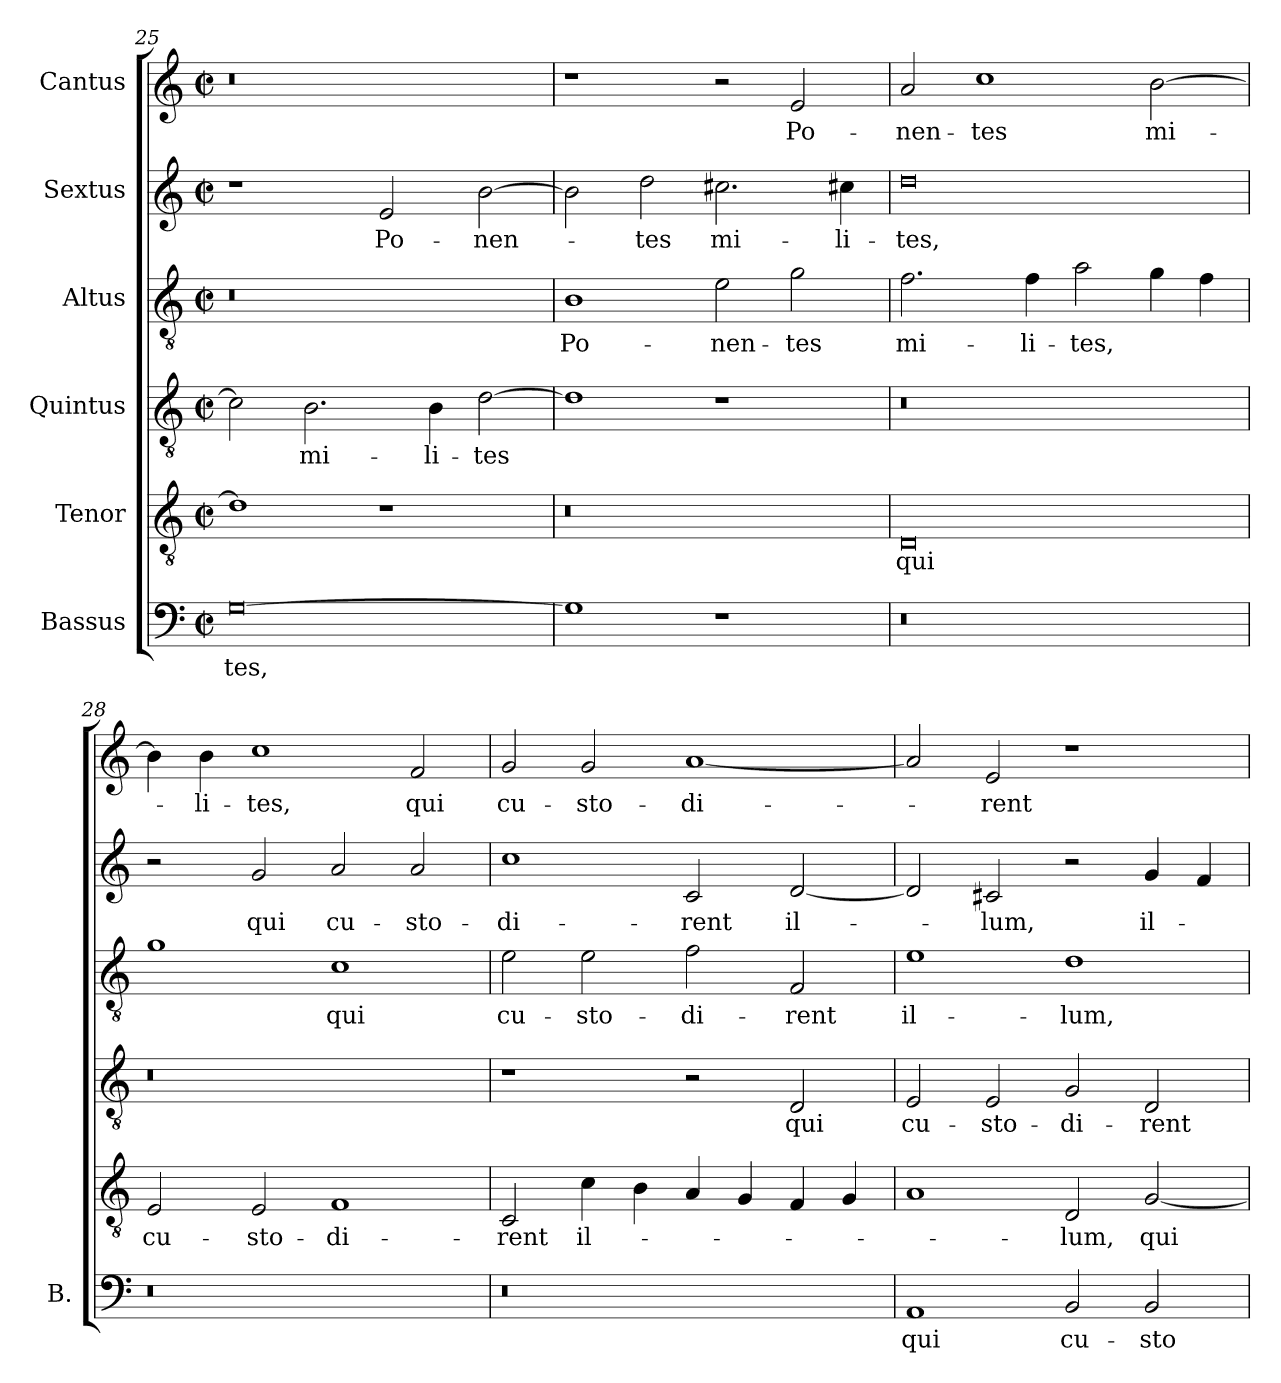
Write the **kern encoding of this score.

**kern	**text	**kern	**text	**kern	**text	**kern	**text	**kern	**text	**kern	**text
*part6	*part6	*part5	*part5	*part4	*part4	*part3	*part3	*part2	*part2	*part1	*part1
*staff6	*staff6	*staff5	*staff5	*staff4	*staff4	*staff3	*staff3	*staff2	*staff2	*staff1	*staff1
*I"Bassus	*	*I"Tenor	*	*I"Quintus	*	*I"Altus	*	*I"Sextus	*	*I"Cantus	*
*I'B.	*	*	*	*	*	*	*	*	*	*	*
*clefF4	*	*clefGv2	*	*clefGv2	*	*clefGv2	*	*clefG2	*	*clefG2	*
*k[]	*	*k[]	*	*k[]	*	*k[]	*	*k[]	*	*k[]	*
*C:	*	*C:	*	*C:	*	*C:	*	*C:	*	*C:	*
*M2/2	*	*M2/2	*	*M2/2	*	*M2/2	*	*M2/2	*	*M2/2	*
*met(c|)	*	*met(c|)	*	*met(c|)	*	*met(c|)	*	*met(c|)	*	*met(c|)	*
=25	=25	=25	=25	=25	=25	=25	=25	=25	=25	=25	=25
!	!	!	!	!	!	!LO:N:vis=0	!	!	!	!LO:N:vis=0	!
[0G\	-tes,	1d\]	.	2c\]	.	1r	.	1r	.	1r	.
.	.	.	.	2.B\	mi-	.	.	.	.	.	.
.	.	1r	.	.	.	1ryy	.	2e/	Po-	1ryy	.
.	.	.	.	4B\	-li-	.	.	.	.	.	.
.	.	.	.	[2d\	-tes	.	.	[2b\	-nen-	.	.
=26	=26	=26	=26	=26	=26	=26	=26	=26	=26	=26	=26
!	!	!LO:N:vis=0	!	!	!	!	!	!	!	!	!
1G\]	.	1r	.	1d\]	.	1B\	Po-	2b\]	.	1r	.
.	.	.	.	.	.	.	.	2dd\	-tes	.	.
1r	.	1ryy	.	1r	.	2e\	-nen-	2.cc#X\	mi-	2r	.
.	.	.	.	.	.	2g\	-tes	.	.	2e/	Po-
.	.	.	.	.	.	.	.	4cc#X\	-li-	.	.
=27	=27	=27	=27	=27	=27	=27	=27	=27	=27	=27	=27
!LO:N:vis=0	!	!	!	!LO:N:vis=0	!	!	!	!	!	!	!
1r	.	0D/	qui	1r	.	2.f\	mi-	0dd\	-tes,	2a/	-nen-
.	.	.	.	.	.	.	.	.	.	1cc\	-tes
.	.	.	.	.	.	4f\	-li-	.	.	.	.
1ryy	.	.	.	1ryy	.	2a\	-tes,	.	.	.	.
.	.	.	.	.	.	4g\	.	.	.	[2b\	mi-
.	.	.	.	.	.	4f\	.	.	.	.	.
=28	=28	=28	=28	=28	=28	=28	=28	=28	=28	=28	=28
!LO:N:vis=0	!	!	!	!LO:N:vis=0	!	!	!	!	!	!	!
1r	.	2E/	cu-	1r	.	1g\	.	2r	.	4b\]	.
.	.	.	.	.	.	.	.	.	.	4b\	-li-
.	.	2E/	-sto-	.	.	.	.	2g/	qui	1cc\	-tes,
1ryy	.	1F/	-di-	1ryy	.	1c\	qui	2a/	cu-	.	.
.	.	.	.	.	.	.	.	2a/	-sto-	2f/	qui
=29	=29	=29	=29	=29	=29	=29	=29	=29	=29	=29	=29
!LO:N:vis=0	!	!	!	!	!	!	!	!	!	!	!
1r	.	2C/	-rent	1r	.	2e\	cu-	1cc\	-di-	2g/	cu-
.	.	4c\	il-	.	.	2e\	-sto-	.	.	2g/	-sto-
.	.	4B\	.	.	.	.	.	.	.	.	.
1ryy	.	4A/	.	2r	.	2f\	-di-	2c/	-rent	[1a/	-di-
.	.	4G/	.	.	.	.	.	.	.	.	.
.	.	4F/	.	2D/	qui	2F/	-rent	[2d/	il-	.	.
.	.	4G/	.	.	.	.	.	.	.	.	.
=30	=30	=30	=30	=30	=30	=30	=30	=30	=30	=30	=30
1AA/	qui	1A/	.	2E/	cu-	1e\	il-	2d/]	.	2a/]	.
.	.	.	.	2E/	-sto-	.	.	2c#X/	-lum,	2e/	-rent
2BB/	cu-	2D/	-lum,	2G/	-di-	1d\	-lum,	2r	.	1r	.
2BB/	-sto-	[2G/	qui	2D/	-rent	.	.	4g/	il-	.	.
.	.	.	.	.	.	.	.	4f/	.	.	.
=	=	=	=	=	=	=	=	=	=	=	=
*-	*-	*-	*-	*-	*-	*-	*-	*-	*-	*-	*-
